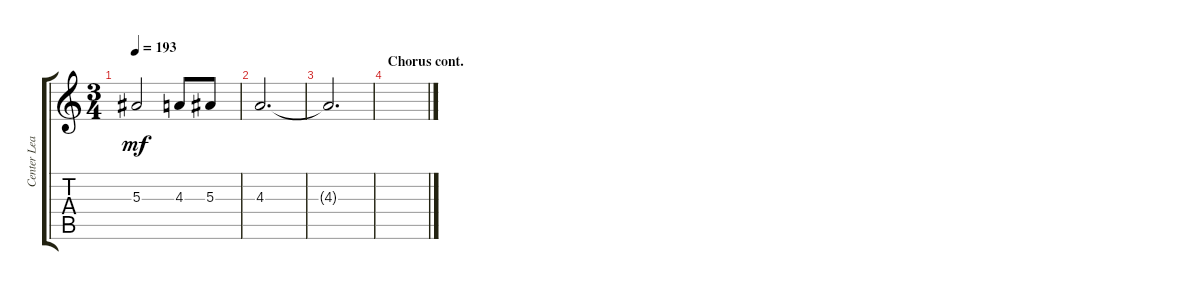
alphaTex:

\track ("Center Lead 2" "Center Lea") {instrument distortionguitar}
\staff {score tabs}
\tuning (D4 A3 F3 C3 G2 C2) {hide}
\ts (3 4)
\tempo 193
\clef g2
\ks c
5.3{t}.2{dy mf} 4.3.8 5.3.8 |
4.3.2{d} |
4.3{t}.2{d} |
\section ("" "Chorus cont.")
